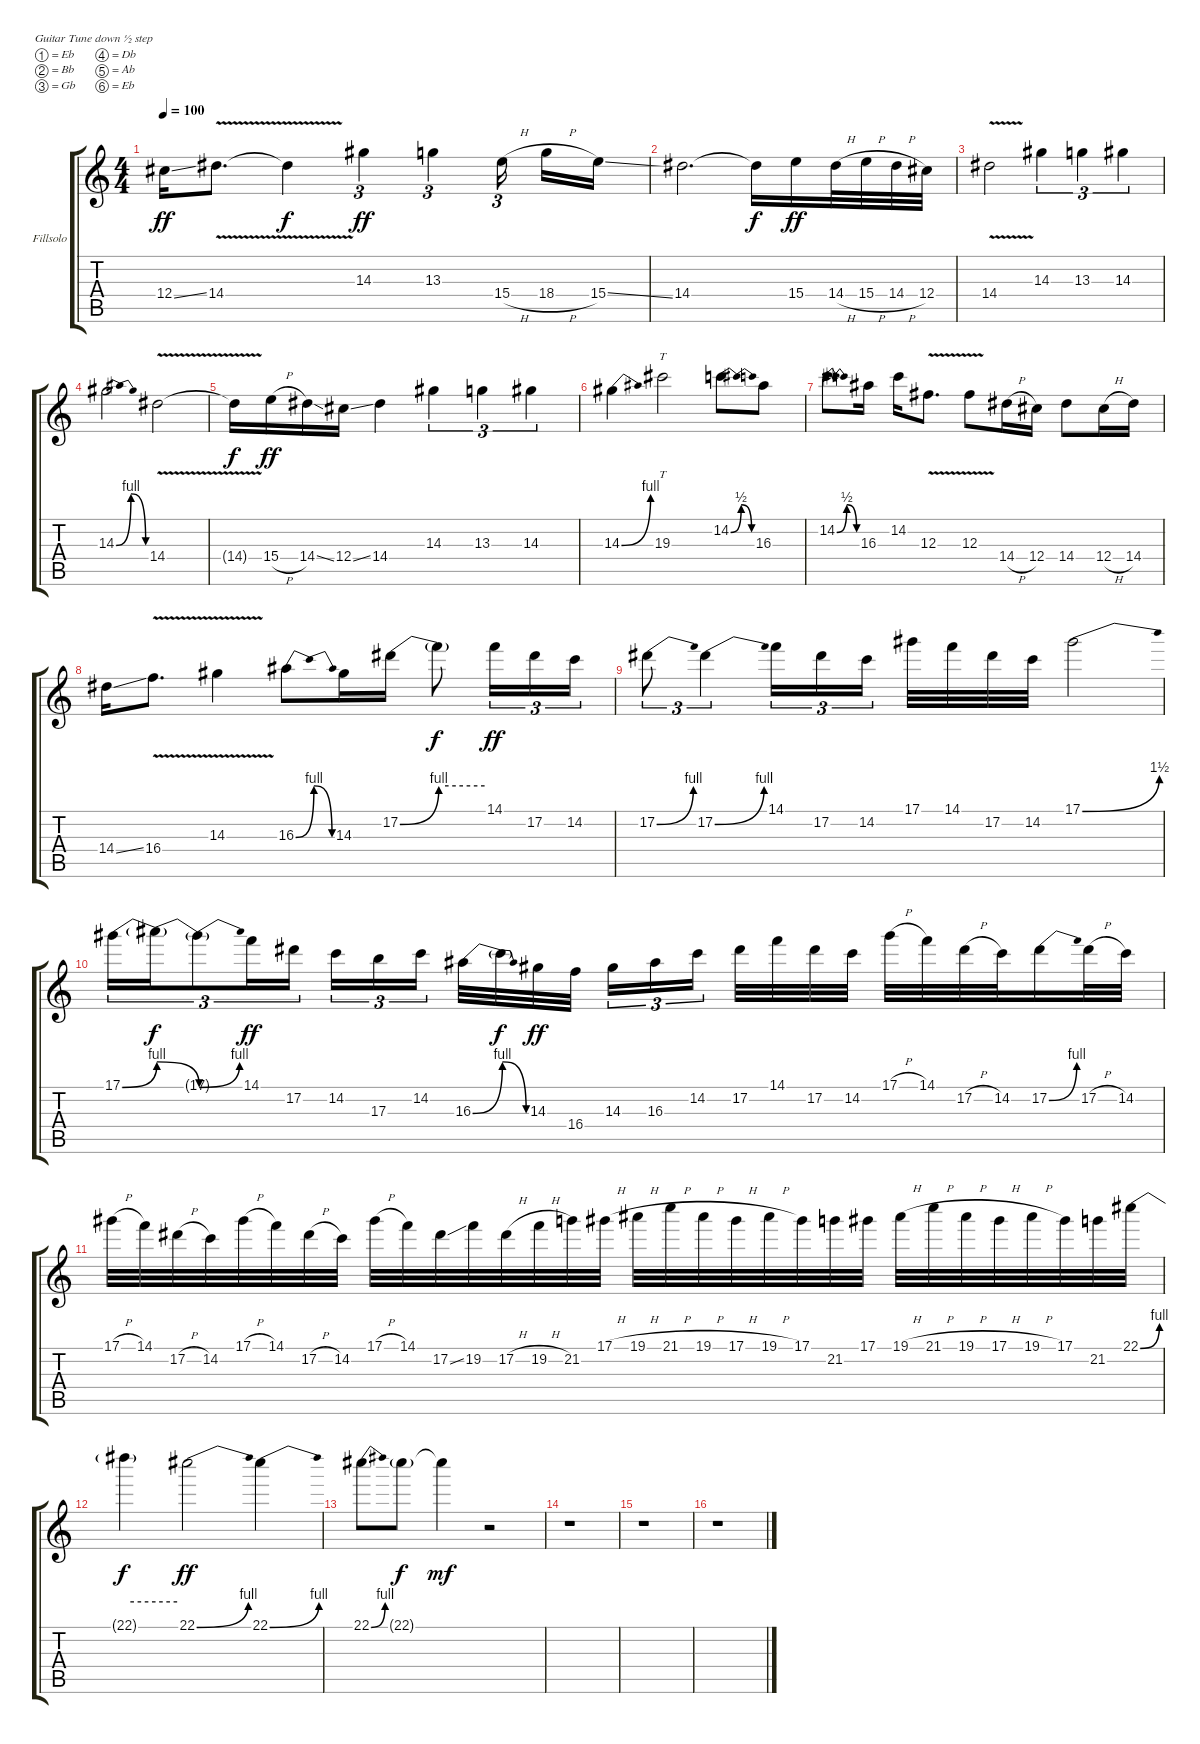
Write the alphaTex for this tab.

\defaultSystemsLayout 4
\bracketExtendMode groupsimilarinstruments
\firstSystemTrackNameOrientation horizontal
\otherSystemsTrackNameOrientation horizontal
\track ("Marty Friedman 2" "Fillsolo") {instrument distortionguitar}
\staff {score tabs}
\tuning (Eb4 Bb3 Gb3 Db3 Ab2 Eb2)
\ts (4 4)
\tempo 100
\clef g2
\scale
0.333333
\ks c
12.4{ss}.16{dy ff} 14.4{v}.8{d} 14.4{v t}.4{dy f} 14.3.4{tu (3 2) dy ff} 13.3.4{tu (3 2)} 15.4{h}.16{tu (3 2)} 18.4{h}.16 15.4{ss}.16 |
\scale
0.333333 14.4.2{d} 14.4{t}.16{dy f} 15.4.16{dy ff} 14.4{h}.32 15.4{h}.32 14.4{h}.32 12.4.32 |
\scale
0.333333 14.4{v}.2 14.3.4{tu (3 2)} 13.3.4{tu (3 2)} 14.3.4{tu (3 2)} |
\scale
0.333333 14.3{be (bendrelease 0 0 30 4 30 4 60 0)}.2 14.4{v}.2 |
\scale
0.333333 14.4{v t}.16{dy f} 15.4{h}.16{dy ff} 14.4{ss}.16 12.4{ss}.16 14.4.4 14.3.4{tu (3 2)} 13.3.4{tu (3 2)} 14.3.4{tu (3 2)} |
\scale
0.333333 14.3{be (bend 0 0 60 4)}.4 19.3.2{tt} 14.2{be (bendrelease 0 0 30 2 30 2 60 0)}.8 16.3.8 |
\scale
0.333333 14.2{be (bendrelease 0 0 30 2 30 2 60 0)}.8{d} 16.3.16 14.2.16 12.3{v}.8{d} 12.3{v}.8 14.4{h}.16 12.4.16 14.4.8 12.4{h}.16 14.4.16 |
\scale
0.333333 14.4{ss}.16 16.4{v}.8{d} 14.3{v}.4 16.3{be (bendrelease 0 0 30 4 30 4 60 0)}.8 14.3.16 17.2{be (bend 0 0 60 4)}.16 17.2{be (hold 0 4 60 4) t}.8{dy f} 14.1.16{tu (3 2) dy ff} 17.2.16{tu (3 2)} 14.2.16{tu (3 2)} |
\scale
0.333333 17.2{be (bend 0 0 60 4)}.8{tu (3 2)} 17.2{be (bend 0 0 60 4)}.4{tu (3 2)} 14.1.16{tu (3 2)} 17.2.16{tu (3 2)} 14.2.16{tu (3 2)} 17.1.32 14.1.32 17.2.32 14.2.32 17.1{be (bend 0 0 60 6)}.2 |
\scale
0.333333 17.1{be (bend 0 0 60 4)}.16{tu (3 2)} 17.1{be (release 0 4 60 0) t}.16{tu (3 2) dy f} 17.1{be (bend 0 0 60 4) t}.8{tu (3 2)} 14.1.16{tu (3 2) dy ff} 17.2.16{tu (3 2)} 14.2.16{tu (3 2)} 17.3.16{tu (3 2)} 14.2.16{tu (3 2)} 16.3{be (bend 0 0 60 4)}.32 16.3{be (release 0 4 60 0) t}.32{dy f} 14.3.32{dy ff} 16.4.32 14.3.16{tu (3 2)} 16.3.16{tu (3 2)} 14.2.16{tu (3 2)} 17.2.32 14.1.32 17.2.32 14.2.32 17.1{h}.32 14.1.32 17.2{h}.32 14.2.32 17.2{be (bend 0 0 60 4)}.16 17.2{h}.32 14.2.32 |
\scale
0.333333 17.1{h}.32 14.1.32 17.2{h}.32 14.2.32 17.1{h}.32 14.1.32 17.2{h}.32 14.2.32 17.1{h}.32 14.1.32 17.2{ss}.32 19.2.32 17.2{h}.32 19.2{h}.32 21.2.32 17.1{h}.32 19.1{h}.32 21.1{h}.32 19.1{h}.32 17.1{h}.32 19.1{h}.32 17.1.32 21.2.32 17.1.32 19.1{h}.32 21.1{h}.32 19.1{h}.32 17.1{h}.32 19.1{h}.32 17.1.32 21.2.32 22.1{be (bend 0 0 60 4)}.32 |
\scale
0.333333 22.1{be (hold 0 4 60 4) t}.4{dy f} 22.1{be (bend 0 0 60 4)}.2{dy ff} 22.1{be (bend 0 0 60 4)}.4 |
\scale
0.333333 22.1{be (bend 0 0 60 4)}.8 22.1{g}.8{dy f} 22.1{t}.4{dy mf} r.2 |
\scale
0.333333 r.1 |
\scale
0.333333 r.1 |
\scale
0.333333 r.1
